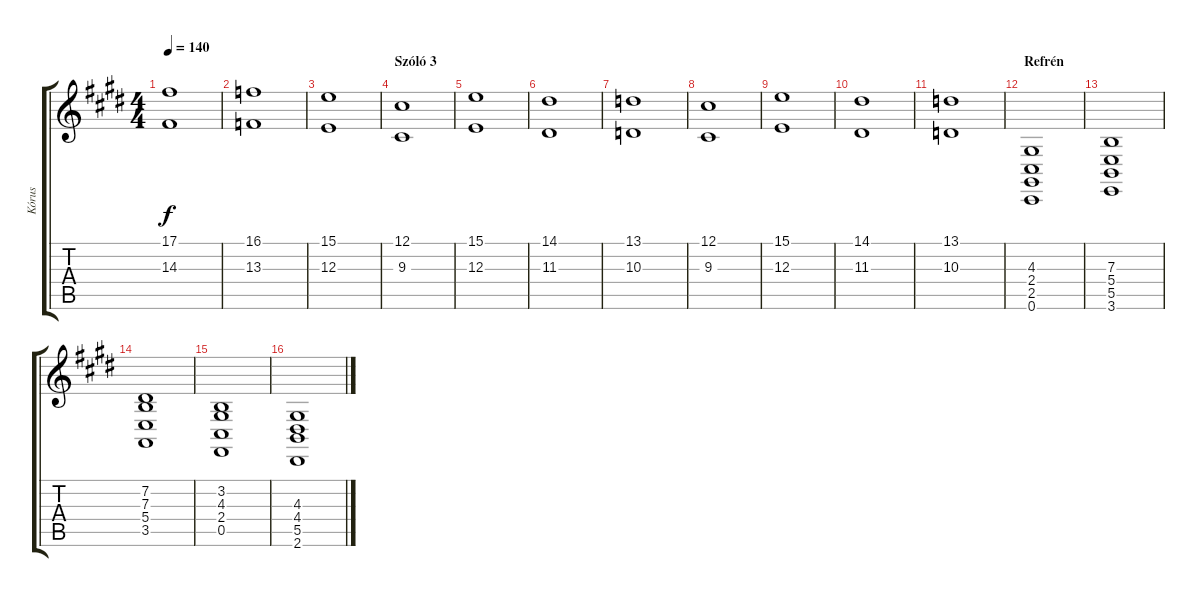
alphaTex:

\track ("Kórus" "Kórus") {instrument stringensemble2}
\staff {score tabs}
\tuning (Db4 Ab3 E3 B2 Gb2 Db2) {hide}
\ts (4 4)
\tempo 140
\clef g2
\ks c#minor
(17.1 14.3).1{dy f} |
(16.1 13.3).1 |
(15.1 12.3).1 |
\section ("" "Szóló 3")
(12.1 9.3).1 |
(15.1 12.3).1 |
(14.1 11.3).1 |
(13.1 10.3).1 |
(12.1 9.3).1 |
(15.1 12.3).1 |
(14.1 11.3).1 |
(13.1 10.3).1 |
\section ("" "Refrén")
(4.3 2.4 2.5 0.6).1 |
(7.3 5.4 5.5 3.6).1 |
(7.2 7.3 5.4 3.5).1 |
(3.2 4.3 2.4 0.5).1 |
(4.3 4.4 5.5 2.6).1
